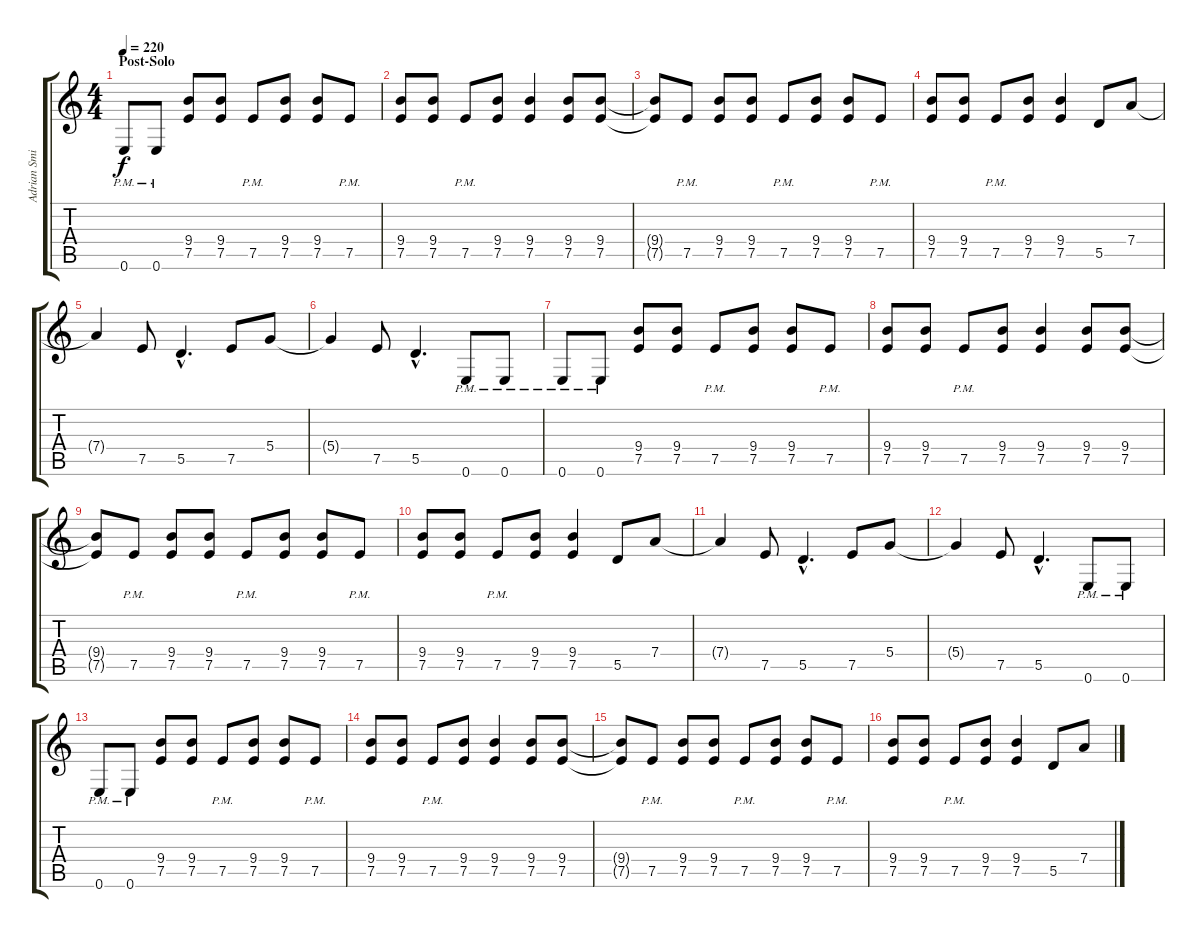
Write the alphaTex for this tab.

\track ("Adrian Smith (Guitar-2)" "Adrian Smi") {instrument overdrivenguitar}
\staff {score tabs}
\tuning (E4 B3 G3 D3 A2 E2) {hide}
\ts (4 4)
\section ("" "Post-Solo")
\tempo 220
\clef g2
\ks c
0.6{pm}.8{dy f} 0.6{pm}.8 (9.4 7.5).8 (9.4 7.5).8 7.5{pm}.8 (9.4 7.5).8 (9.4 7.5).8 7.5{pm}.8 |
(9.4 7.5).8 (9.4 7.5).8 7.5{pm}.8 (9.4 7.5).8 (9.4 7.5).4 (9.4 7.5).8 (9.4 7.5).8 |
(9.4{t} 7.5{t}).8 7.5{pm}.8 (9.4 7.5).8 (9.4 7.5).8 7.5{pm}.8 (9.4 7.5).8 (9.4 7.5).8 7.5{pm}.8 |
(9.4 7.5).8 (9.4 7.5).8 7.5{pm}.8 (9.4 7.5).8 (9.4 7.5).4 5.5.8 7.4.8 |
7.4{t}.4 7.5.8 5.5{hac}.4{d} 7.5.8 5.4.8 |
5.4{t}.4 7.5.8 5.5{hac}.4{d} 0.6{pm}.8 0.6{pm}.8 |
0.6{pm}.8 0.6{pm}.8 (9.4 7.5).8 (9.4 7.5).8 7.5{pm}.8 (9.4 7.5).8 (9.4 7.5).8 7.5{pm}.8 |
(9.4 7.5).8 (9.4 7.5).8 7.5{pm}.8 (9.4 7.5).8 (9.4 7.5).4 (9.4 7.5).8 (9.4 7.5).8 |
(9.4{t} 7.5{t}).8 7.5{pm}.8 (9.4 7.5).8 (9.4 7.5).8 7.5{pm}.8 (9.4 7.5).8 (9.4 7.5).8 7.5{pm}.8 |
(9.4 7.5).8 (9.4 7.5).8 7.5{pm}.8 (9.4 7.5).8 (9.4 7.5).4 5.5.8 7.4.8 |
7.4{t}.4 7.5.8 5.5{hac}.4{d} 7.5.8 5.4.8 |
5.4{t}.4 7.5.8 5.5{hac}.4{d} 0.6{pm}.8 0.6{pm}.8 |
0.6{pm}.8 0.6{pm}.8 (9.4 7.5).8 (9.4 7.5).8 7.5{pm}.8 (9.4 7.5).8 (9.4 7.5).8 7.5{pm}.8 |
(9.4 7.5).8 (9.4 7.5).8 7.5{pm}.8 (9.4 7.5).8 (9.4 7.5).4 (9.4 7.5).8 (9.4 7.5).8 |
(9.4{t} 7.5{t}).8 7.5{pm}.8 (9.4 7.5).8 (9.4 7.5).8 7.5{pm}.8 (9.4 7.5).8 (9.4 7.5).8 7.5{pm}.8 |
(9.4 7.5).8 (9.4 7.5).8 7.5{pm}.8 (9.4 7.5).8 (9.4 7.5).4 5.5.8 7.4.8
